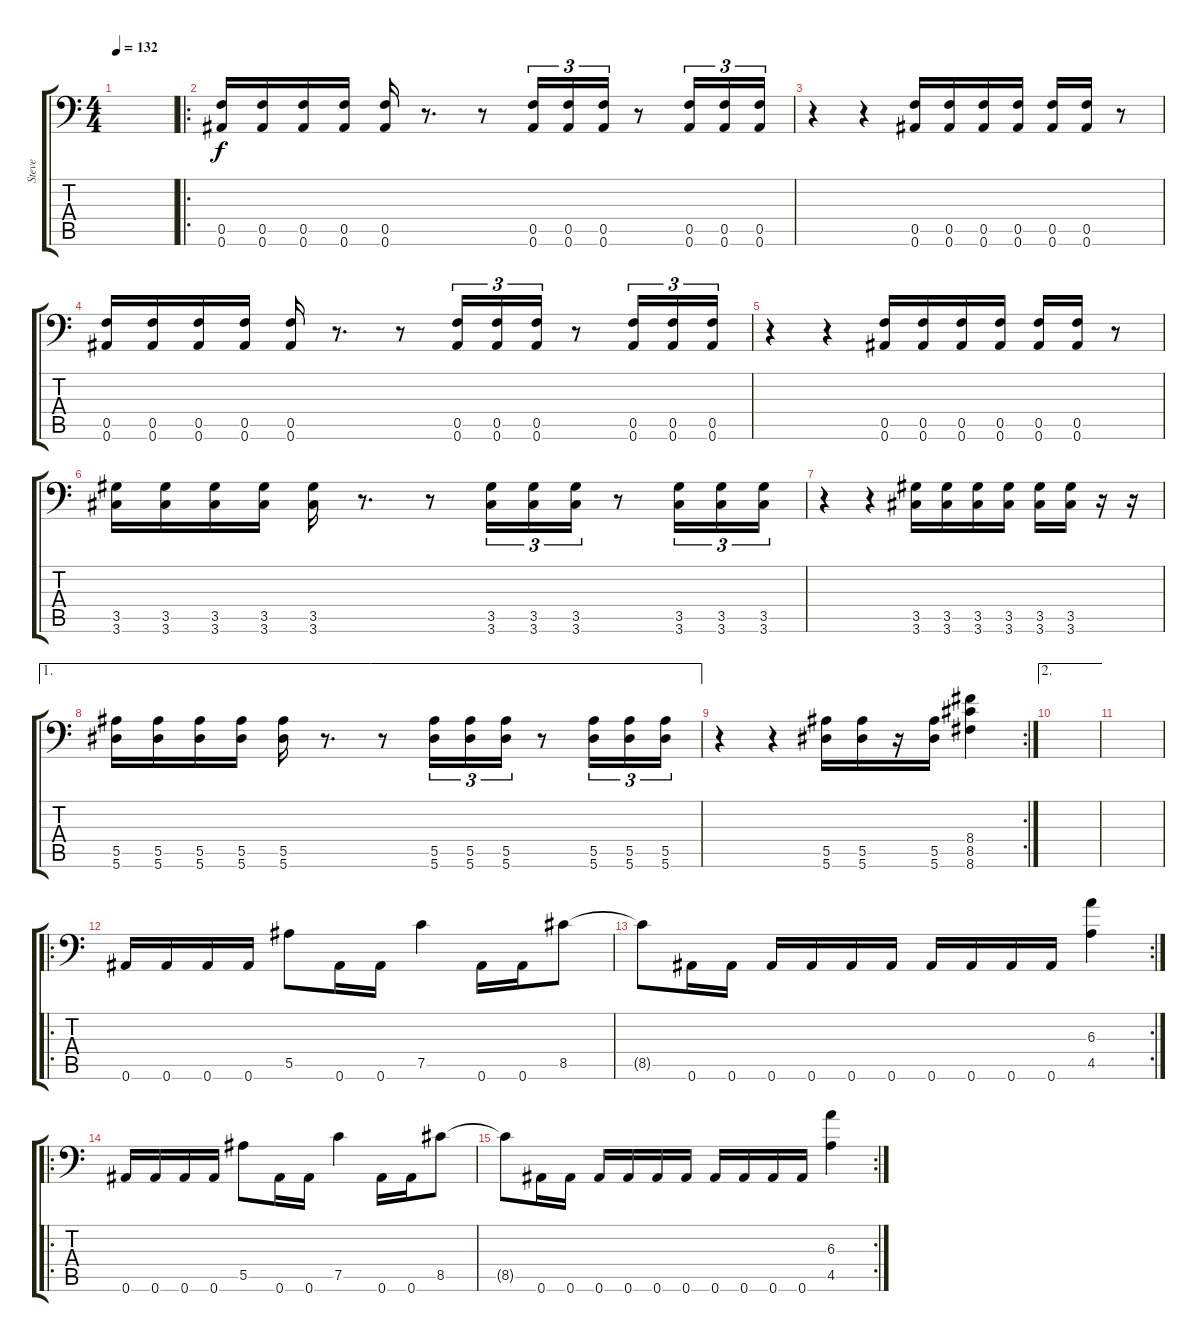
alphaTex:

\track ("Steve" "Steve") {instrument distortionguitar}
\staff {score tabs}
\tuning (C4 G3 Eb3 Bb2 F2 Bb1) {hide}
\ts (4 4)
\tempo 132
\clef f4
\ks c
|
\ro
(0.5 0.6).16 (0.5 0.6).16 (0.5 0.6).16 (0.5 0.6).16 (0.5 0.6).16 r.8{d} r.8 (0.5 0.6).16{tu (3 2)} (0.5 0.6).16{tu (3 2)} (0.5 0.6).16{tu (3 2)} r.8 (0.5 0.6).16{tu (3 2)} (0.5 0.6).16{tu (3 2)} (0.5 0.6).16{tu (3 2)} |
r.4 r.4 (0.5 0.6).16 (0.5 0.6).16 (0.5 0.6).16 (0.5 0.6).16 (0.5 0.6).16 (0.5 0.6).16 r.8 |
(0.5 0.6).16 (0.5 0.6).16 (0.5 0.6).16 (0.5 0.6).16 (0.5 0.6).16 r.8{d} r.8 (0.5 0.6).16{tu (3 2)} (0.5 0.6).16{tu (3 2)} (0.5 0.6).16{tu (3 2)} r.8 (0.5 0.6).16{tu (3 2)} (0.5 0.6).16{tu (3 2)} (0.5 0.6).16{tu (3 2)} |
r.4 r.4 (0.5 0.6).16 (0.5 0.6).16 (0.5 0.6).16 (0.5 0.6).16 (0.5 0.6).16 (0.5 0.6).16 r.8 |
(3.5 3.6).16 (3.5 3.6).16 (3.5 3.6).16 (3.5 3.6).16 (3.5 3.6).16 r.8{d} r.8 (3.5 3.6).16{tu (3 2)} (3.5 3.6).16{tu (3 2)} (3.5 3.6).16{tu (3 2)} r.8 (3.5 3.6).16{tu (3 2)} (3.5 3.6).16{tu (3 2)} (3.5 3.6).16{tu (3 2)} |
r.4 r.4 (3.5 3.6).16 (3.5 3.6).16 (3.5 3.6).16 (3.5 3.6).16 (3.5 3.6).16 (3.5 3.6).16 r.16 r.16 |
\ae 1
(5.5 5.6).16 (5.5 5.6).16 (5.5 5.6).16 (5.5 5.6).16 (5.5 5.6).16 r.8{d} r.8 (5.5 5.6).16{tu (3 2)} (5.5 5.6).16{tu (3 2)} (5.5 5.6).16{tu (3 2)} r.8 (5.5 5.6).16{tu (3 2)} (5.5 5.6).16{tu (3 2)} (5.5 5.6).16{tu (3 2)} |
\rc 2
r.4 r.4 (5.5 5.6).16 (5.5 5.6).16 r.16 (5.5 5.6).16 (8.4 8.5 8.6).4 |
\ae 2
|
|
\ro
0.6.16 0.6.16 0.6.16 0.6.16 5.5.8 0.6.16 0.6.16 7.5.4 0.6.16 0.6.16 8.5.8 |
\rc 2
8.5{t}.8 0.6.16 0.6.16 0.6.16 0.6.16 0.6.16 0.6.16 0.6.16 0.6.16 0.6.16 0.6.16 (6.3 4.5).4 |
\ro
0.6.16 0.6.16 0.6.16 0.6.16 5.5.8 0.6.16 0.6.16 7.5.4 0.6.16 0.6.16 8.5.8 |
\rc 2
8.5{t}.8 0.6.16 0.6.16 0.6.16 0.6.16 0.6.16 0.6.16 0.6.16 0.6.16 0.6.16 0.6.16 (6.3 4.5).4
